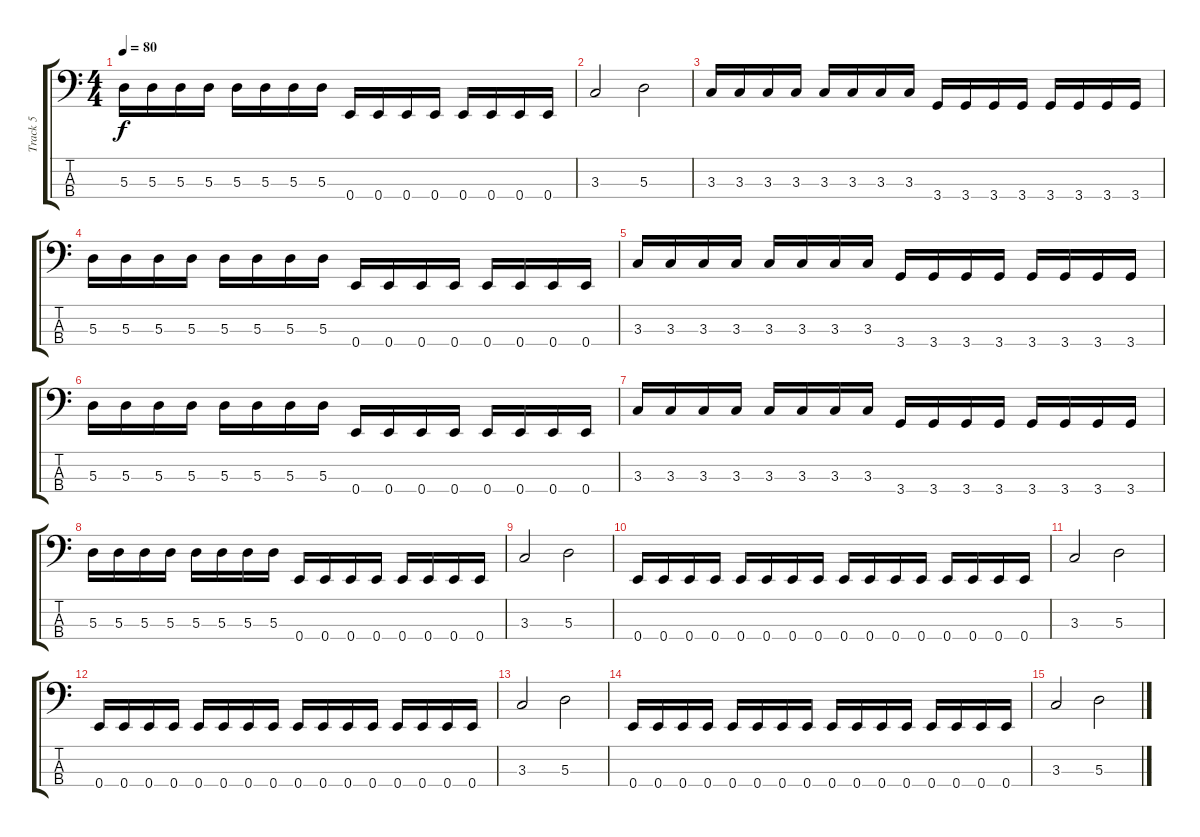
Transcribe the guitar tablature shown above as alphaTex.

\track ("Track 5" "Track 5") {instrument electricbassfinger}
\staff {score tabs}
\tuning (G2 D2 A1 E1) {hide}
\ts (4 4)
\tempo 80
\clef f4
\ks c
5.3.16{dy f} 5.3.16 5.3.16 5.3.16 5.3.16 5.3.16 5.3.16 5.3.16 0.4.16 0.4.16 0.4.16 0.4.16 0.4.16 0.4.16 0.4.16 0.4.16 |
3.3.2 5.3.2 |
3.3.16 3.3.16 3.3.16 3.3.16 3.3.16 3.3.16 3.3.16 3.3.16 3.4.16 3.4.16 3.4.16 3.4.16 3.4.16 3.4.16 3.4.16 3.4.16 |
5.3.16 5.3.16 5.3.16 5.3.16 5.3.16 5.3.16 5.3.16 5.3.16 0.4.16 0.4.16 0.4.16 0.4.16 0.4.16 0.4.16 0.4.16 0.4.16 |
3.3.16 3.3.16 3.3.16 3.3.16 3.3.16 3.3.16 3.3.16 3.3.16 3.4.16 3.4.16 3.4.16 3.4.16 3.4.16 3.4.16 3.4.16 3.4.16 |
5.3.16 5.3.16 5.3.16 5.3.16 5.3.16 5.3.16 5.3.16 5.3.16 0.4.16 0.4.16 0.4.16 0.4.16 0.4.16 0.4.16 0.4.16 0.4.16 |
3.3.16 3.3.16 3.3.16 3.3.16 3.3.16 3.3.16 3.3.16 3.3.16 3.4.16 3.4.16 3.4.16 3.4.16 3.4.16 3.4.16 3.4.16 3.4.16 |
5.3.16 5.3.16 5.3.16 5.3.16 5.3.16 5.3.16 5.3.16 5.3.16 0.4.16 0.4.16 0.4.16 0.4.16 0.4.16 0.4.16 0.4.16 0.4.16 |
3.3.2 5.3.2 |
0.4.16 0.4.16 0.4.16 0.4.16 0.4.16 0.4.16 0.4.16 0.4.16 0.4.16 0.4.16 0.4.16 0.4.16 0.4.16 0.4.16 0.4.16 0.4.16 |
3.3.2 5.3.2 |
0.4.16 0.4.16 0.4.16 0.4.16 0.4.16 0.4.16 0.4.16 0.4.16 0.4.16 0.4.16 0.4.16 0.4.16 0.4.16 0.4.16 0.4.16 0.4.16 |
3.3.2 5.3.2 |
0.4.16 0.4.16 0.4.16 0.4.16 0.4.16 0.4.16 0.4.16 0.4.16 0.4.16 0.4.16 0.4.16 0.4.16 0.4.16 0.4.16 0.4.16 0.4.16 |
3.3.2 5.3.2
